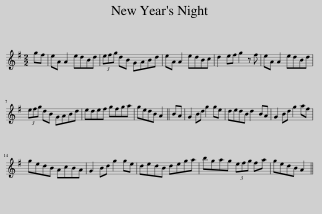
X:1
L:1/8
M:2/2
I:linebreak $
K:G
V:1 treble
V:1
 gf | eA A2 edBd | (3efg dB GABd | eA A2 edBc | d2 ef g2 z f | %5
 eA A2 edBd |$ (3efg dB GABd | edef gfga | gedB A2 || BA | %10
 G2 Bd g2 ge | dedB d2 BA | G2 Bd g2 af |$ gedB AcBA | G2 Bd g2 ge | %15
 dedB dega | bgag (3efg fa | gedB A2 || %18
